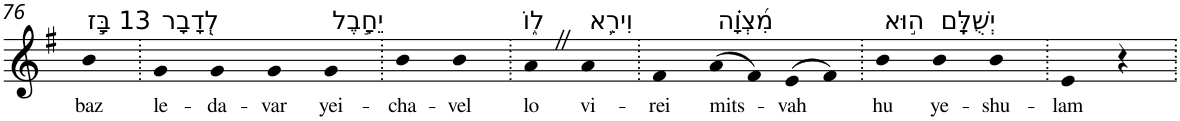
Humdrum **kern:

**kern	**text
*part1	*part1
*staff1	*staff1
*I"Piano	*
*I'Pno	*
!!LO:PB:g=z
*clefG2	*
*k[f#]	*
*G:	*
=76	=76
!LO:TX:a:t=13 בָּ֣ז	!
!	!LO:LY:b
4b	baz
=77.	=77.
!LO:TX:a:t=לְ֭דָבָר	!
!	!LO:LY:b
4g	le-
!	!LO:LY:b
4g	-da-
!	!LO:LY:b
4g	-var
!LO:TX:a:t=יֵחָ֣בֶל	!
!	!LO:LY:b
4g	yei-
=78.	=78.
!	!LO:LY:b
4b	-cha-
!	!LO:LY:b
4b	-vel
=79.	=79.
!LO:TX:a:t=ל֑וֹ	!
!	!LO:LY:b
4aZ	lo
!LO:TX:a:t=וִירֵ֥א	!
!	!LO:LY:b
4a	vi-
=80.	=80.
!	!LO:LY:b
4f#	-rei
!LO:TX:a:t=מִ֝צְוָ֗ה	!
!	!LO:LY:b
(>8a	mits-
8f#)	.
!	!LO:LY:b
(>8e	-vah
8f#)	.
=81.	=81.
!LO:TX:a:t=ה֣וּא	!
!	!LO:LY:b
4b	hu
!LO:TX:a:t=יְשֻׁלָּֽם	!
!	!LO:LY:b
4b	ye-
!	!LO:LY:b
4b	-shu-
=82.	=82.
!	!LO:LY:b
4e	-lam
4r	.
=.	=.
*-	*-
